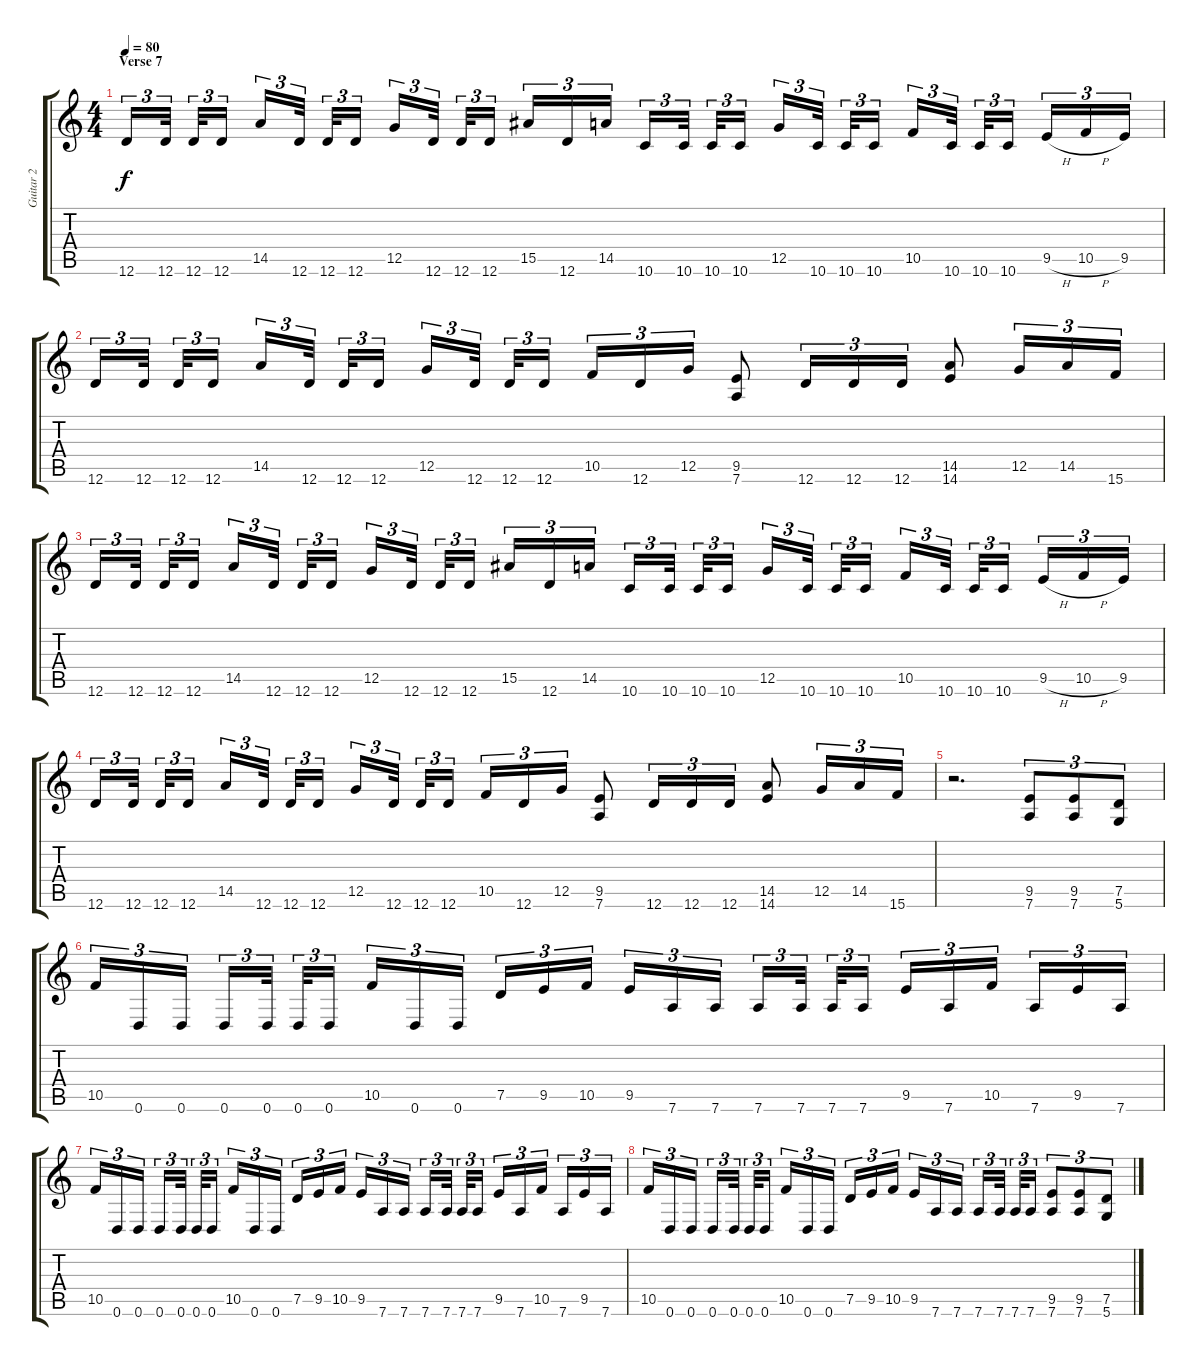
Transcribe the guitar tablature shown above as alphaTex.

\track ("Guitar 2" "Guitar 2") {instrument distortionguitar}
\staff {score tabs}
\tuning (D4 A3 F3 C3 G2 D2) {hide}
\ts (4 4)
\section ("" "Verse 7")
\tempo 80
\clef g2
\ks c
12.6.16{tu (3 2) dy f} 12.6.32{tu (3 2)} 12.6.32{tu (3 2)} 12.6.16{tu (3 2)} 14.5.16{tu (3 2)} 12.6.32{tu (3 2)} 12.6.32{tu (3 2)} 12.6.16{tu (3 2)} 12.5.16{tu (3 2)} 12.6.32{tu (3 2)} 12.6.32{tu (3 2)} 12.6.16{tu (3 2)} 15.5.16{tu (3 2)} 12.6.16{tu (3 2)} 14.5.16{tu (3 2)} 10.6.16{tu (3 2)} 10.6.32{tu (3 2)} 10.6.32{tu (3 2)} 10.6.16{tu (3 2)} 12.5.16{tu (3 2)} 10.6.32{tu (3 2)} 10.6.32{tu (3 2)} 10.6.16{tu (3 2)} 10.5.16{tu (3 2)} 10.6.32{tu (3 2)} 10.6.32{tu (3 2)} 10.6.16{tu (3 2)} 9.5{h}.16{tu (3 2)} 10.5{h}.16{tu (3 2)} 9.5.16{tu (3 2)} |
12.6.16{tu (3 2)} 12.6.32{tu (3 2)} 12.6.32{tu (3 2)} 12.6.16{tu (3 2)} 14.5.16{tu (3 2)} 12.6.32{tu (3 2)} 12.6.32{tu (3 2)} 12.6.16{tu (3 2)} 12.5.16{tu (3 2)} 12.6.32{tu (3 2)} 12.6.32{tu (3 2)} 12.6.16{tu (3 2)} 10.5.16{tu (3 2)} 12.6.16{tu (3 2)} 12.5.16{tu (3 2)} (9.5 7.6).8 12.6.16{tu (3 2)} 12.6.16{tu (3 2)} 12.6.16{tu (3 2)} (14.5 14.6).8 12.5.16{tu (3 2)} 14.5.16{tu (3 2)} 15.6.16{tu (3 2)} |
12.6.16{tu (3 2)} 12.6.32{tu (3 2)} 12.6.32{tu (3 2)} 12.6.16{tu (3 2)} 14.5.16{tu (3 2)} 12.6.32{tu (3 2)} 12.6.32{tu (3 2)} 12.6.16{tu (3 2)} 12.5.16{tu (3 2)} 12.6.32{tu (3 2)} 12.6.32{tu (3 2)} 12.6.16{tu (3 2)} 15.5.16{tu (3 2)} 12.6.16{tu (3 2)} 14.5.16{tu (3 2)} 10.6.16{tu (3 2)} 10.6.32{tu (3 2)} 10.6.32{tu (3 2)} 10.6.16{tu (3 2)} 12.5.16{tu (3 2)} 10.6.32{tu (3 2)} 10.6.32{tu (3 2)} 10.6.16{tu (3 2)} 10.5.16{tu (3 2)} 10.6.32{tu (3 2)} 10.6.32{tu (3 2)} 10.6.16{tu (3 2)} 9.5{h}.16{tu (3 2)} 10.5{h}.16{tu (3 2)} 9.5.16{tu (3 2)} |
12.6.16{tu (3 2)} 12.6.32{tu (3 2)} 12.6.32{tu (3 2)} 12.6.16{tu (3 2)} 14.5.16{tu (3 2)} 12.6.32{tu (3 2)} 12.6.32{tu (3 2)} 12.6.16{tu (3 2)} 12.5.16{tu (3 2)} 12.6.32{tu (3 2)} 12.6.32{tu (3 2)} 12.6.16{tu (3 2)} 10.5.16{tu (3 2)} 12.6.16{tu (3 2)} 12.5.16{tu (3 2)} (9.5 7.6).8 12.6.16{tu (3 2)} 12.6.16{tu (3 2)} 12.6.16{tu (3 2)} (14.5 14.6).8 12.5.16{tu (3 2)} 14.5.16{tu (3 2)} 15.6.16{tu (3 2)} |
r.2{d} (9.5 7.6).8{tu (3 2)} (9.5 7.6).8{tu (3 2)} (7.5 5.6).8{tu (3 2)} |
10.5.16{tu (3 2)} 0.6.16{tu (3 2)} 0.6.16{tu (3 2)} 0.6.16{tu (3 2)} 0.6.32{tu (3 2)} 0.6.32{tu (3 2)} 0.6.16{tu (3 2)} 10.5.16{tu (3 2)} 0.6.16{tu (3 2)} 0.6.16{tu (3 2)} 7.5.16{tu (3 2)} 9.5.16{tu (3 2)} 10.5.16{tu (3 2)} 9.5.16{tu (3 2)} 7.6.16{tu (3 2)} 7.6.16{tu (3 2)} 7.6.16{tu (3 2)} 7.6.32{tu (3 2)} 7.6.32{tu (3 2)} 7.6.16{tu (3 2)} 9.5.16{tu (3 2)} 7.6.16{tu (3 2)} 10.5.16{tu (3 2)} 7.6.16{tu (3 2)} 9.5.16{tu (3 2)} 7.6.16{tu (3 2)} |
10.5.16{tu (3 2)} 0.6.16{tu (3 2)} 0.6.16{tu (3 2)} 0.6.16{tu (3 2)} 0.6.32{tu (3 2)} 0.6.32{tu (3 2)} 0.6.16{tu (3 2)} 10.5.16{tu (3 2)} 0.6.16{tu (3 2)} 0.6.16{tu (3 2)} 7.5.16{tu (3 2)} 9.5.16{tu (3 2)} 10.5.16{tu (3 2)} 9.5.16{tu (3 2)} 7.6.16{tu (3 2)} 7.6.16{tu (3 2)} 7.6.16{tu (3 2)} 7.6.32{tu (3 2)} 7.6.32{tu (3 2)} 7.6.16{tu (3 2)} 9.5.16{tu (3 2)} 7.6.16{tu (3 2)} 10.5.16{tu (3 2)} 7.6.16{tu (3 2)} 9.5.16{tu (3 2)} 7.6.16{tu (3 2)} |
10.5.16{tu (3 2)} 0.6.16{tu (3 2)} 0.6.16{tu (3 2)} 0.6.16{tu (3 2)} 0.6.32{tu (3 2)} 0.6.32{tu (3 2)} 0.6.16{tu (3 2)} 10.5.16{tu (3 2)} 0.6.16{tu (3 2)} 0.6.16{tu (3 2)} 7.5.16{tu (3 2)} 9.5.16{tu (3 2)} 10.5.16{tu (3 2)} 9.5.16{tu (3 2)} 7.6.16{tu (3 2)} 7.6.16{tu (3 2)} 7.6.16{tu (3 2)} 7.6.32{tu (3 2)} 7.6.32{tu (3 2)} 7.6.16{tu (3 2)} (9.5 7.6).8{tu (3 2)} (9.5 7.6).8{tu (3 2)} (7.5 5.6).8{tu (3 2)}
